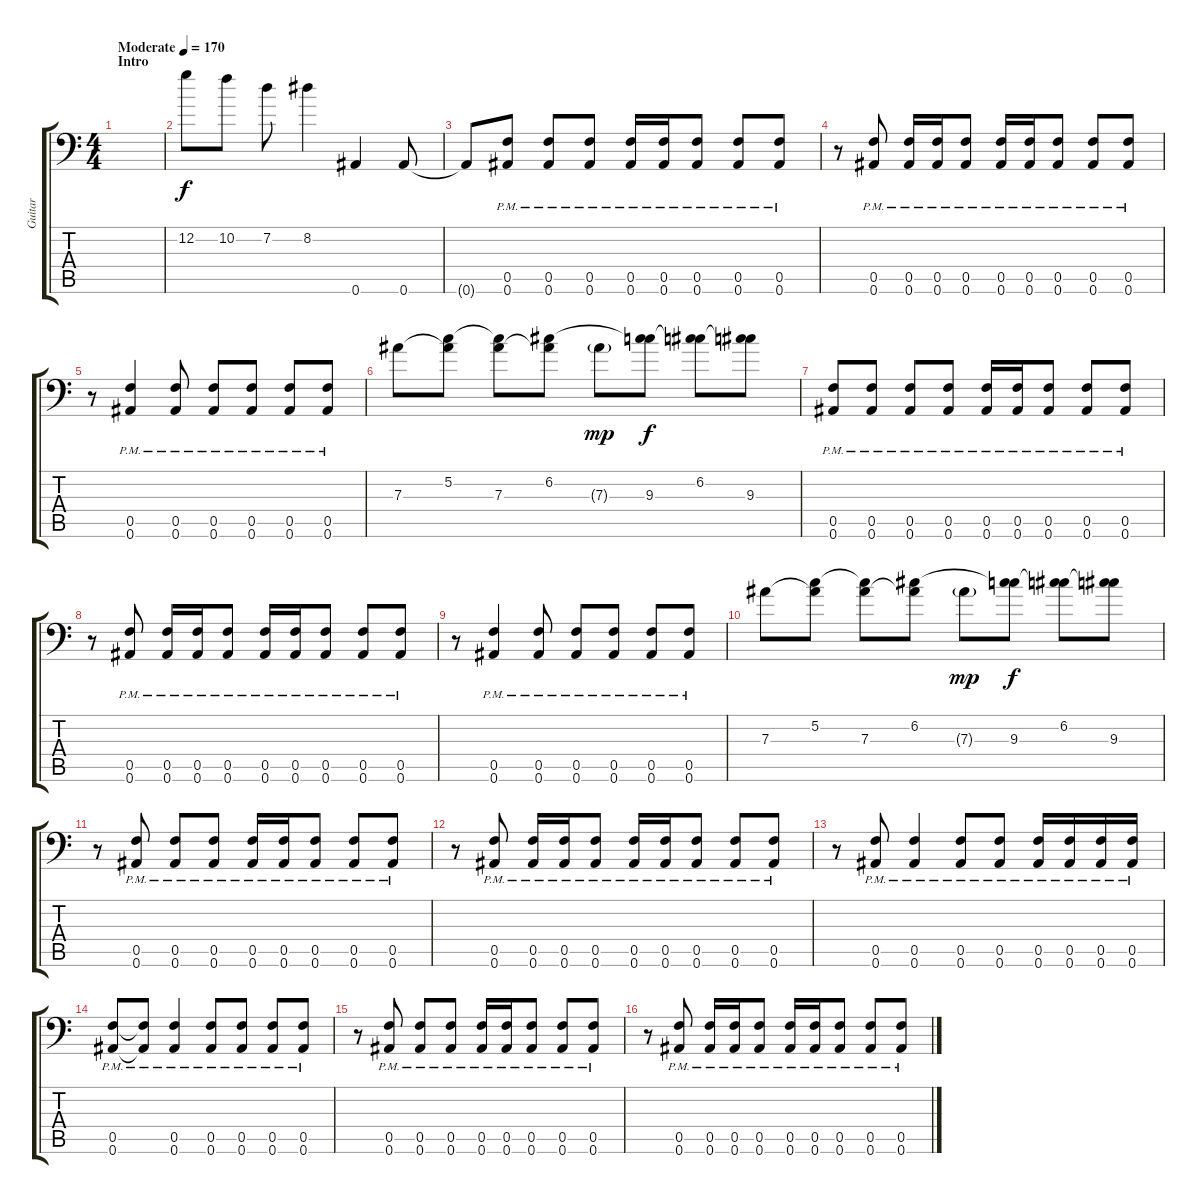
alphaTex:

\track ("Guitar" "Guitar") {instrument distortionguitar}
\staff {score tabs}
\tuning (C4 G3 Eb3 Bb2 F2 Bb1) {hide}
\ts (4 4)
\section ("" "Intro")
\tempo (170 "Moderate")
\clef f4
\ks c
|
12.2.8 10.2.8 7.2.8 8.2.4 0.6.4 0.6.8 |
0.6{t}.8 (0.5{pm} 0.6{pm}).8 (0.5{pm} 0.6{pm}).8 (0.5{pm} 0.6{pm}).8 (0.5{pm} 0.6{pm}).16 (0.5{pm} 0.6{pm}).16 (0.5{pm} 0.6{pm}).8 (0.5{pm} 0.6{pm}).8 (0.5{pm} 0.6{pm}).8 |
r.8 (0.5{pm} 0.6{pm}).8 (0.5{pm} 0.6{pm}).16 (0.5{pm} 0.6{pm}).16 (0.5{pm} 0.6{pm}).8 (0.5{pm} 0.6{pm}).16 (0.5{pm} 0.6{pm}).16 (0.5{pm} 0.6{pm}).8 (0.5{pm} 0.6{pm}).8 (0.5{pm} 0.6{pm}).8 |
r.8 (0.5{pm} 0.6{pm}).4 (0.5{pm} 0.6{pm}).8 (0.5{pm} 0.6{pm}).8 (0.5{pm} 0.6{pm}).8 (0.5{pm} 0.6{pm}).8 (0.5{pm} 0.6{pm}).8 |
7.3.8 (5.2 7.3{t}).8 (5.2{t} 7.3).8 (6.2 7.3{t}).8 7.3{g}.8{dy mp} (6.2{t} 9.3).8{dy f} (6.2 9.3{t}).8 (6.2{t} 9.3).8 |
(0.5{pm} 0.6{pm}).8 (0.5{pm} 0.6{pm}).8 (0.5{pm} 0.6{pm}).8 (0.5{pm} 0.6{pm}).8 (0.5{pm} 0.6{pm}).16 (0.5{pm} 0.6{pm}).16 (0.5{pm} 0.6{pm}).8 (0.5{pm} 0.6{pm}).8 (0.5{pm} 0.6{pm}).8 |
r.8 (0.5{pm} 0.6{pm}).8 (0.5{pm} 0.6{pm}).16 (0.5{pm} 0.6{pm}).16 (0.5{pm} 0.6{pm}).8 (0.5{pm} 0.6{pm}).16 (0.5{pm} 0.6{pm}).16 (0.5{pm} 0.6{pm}).8 (0.5{pm} 0.6{pm}).8 (0.5{pm} 0.6{pm}).8 |
r.8 (0.5{pm} 0.6{pm}).4 (0.5{pm} 0.6{pm}).8 (0.5{pm} 0.6{pm}).8 (0.5{pm} 0.6{pm}).8 (0.5{pm} 0.6{pm}).8 (0.5{pm} 0.6{pm}).8 |
7.3.8 (5.2 7.3{t}).8 (5.2{t} 7.3).8 (6.2 7.3{t}).8 7.3{g}.8{dy mp} (6.2{t} 9.3).8{dy f} (6.2 9.3{t}).8 (6.2{t} 9.3).8 |
r.8 (0.5{pm} 0.6{pm}).8 (0.5{pm} 0.6{pm}).8 (0.5{pm} 0.6{pm}).8 (0.5{pm} 0.6{pm}).16 (0.5{pm} 0.6{pm}).16 (0.5{pm} 0.6{pm}).8 (0.5{pm} 0.6{pm}).8 (0.5{pm} 0.6{pm}).8 |
r.8 (0.5{pm} 0.6{pm}).8 (0.5{pm} 0.6{pm}).16 (0.5{pm} 0.6{pm}).16 (0.5{pm} 0.6{pm}).8 (0.5{pm} 0.6{pm}).16 (0.5{pm} 0.6{pm}).16 (0.5{pm} 0.6{pm}).8 (0.5{pm} 0.6{pm}).8 (0.5{pm} 0.6{pm}).8 |
r.8 (0.5{pm} 0.6{pm}).8 (0.5{pm} 0.6{pm}).4 (0.5{pm} 0.6{pm}).8 (0.5{pm} 0.6{pm}).8 (0.5{pm} 0.6{pm}).16 (0.5{pm} 0.6{pm}).16 (0.5{pm} 0.6{pm}).16 (0.5{pm} 0.6{pm}).16 |
(0.5{pm} 0.6{pm}).8 (0.5{pm t} 0.6{pm t}).8 (0.5{pm} 0.6{pm}).4 (0.5{pm} 0.6{pm}).8 (0.5{pm} 0.6{pm}).8 (0.5{pm} 0.6{pm}).8 (0.5{pm} 0.6{pm}).8 |
r.8 (0.5{pm} 0.6{pm}).8 (0.5{pm} 0.6{pm}).8 (0.5{pm} 0.6{pm}).8 (0.5{pm} 0.6{pm}).16 (0.5{pm} 0.6{pm}).16 (0.5{pm} 0.6{pm}).8 (0.5{pm} 0.6{pm}).8 (0.5{pm} 0.6{pm}).8 |
r.8 (0.5{pm} 0.6{pm}).8 (0.5{pm} 0.6{pm}).16 (0.5{pm} 0.6{pm}).16 (0.5{pm} 0.6{pm}).8 (0.5{pm} 0.6{pm}).16 (0.5{pm} 0.6{pm}).16 (0.5{pm} 0.6{pm}).8 (0.5{pm} 0.6{pm}).8 (0.5{pm} 0.6{pm}).8
